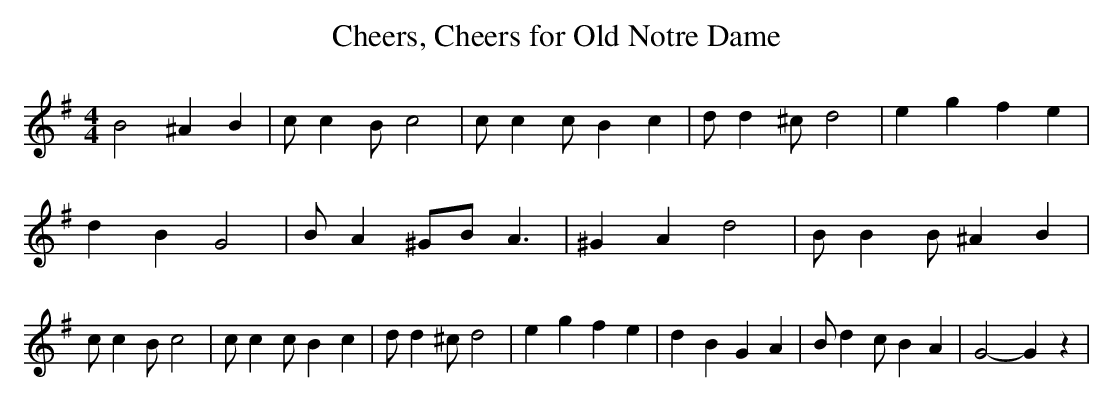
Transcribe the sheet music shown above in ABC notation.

X:1
T:Cheers, Cheers for Old Notre Dame
M:4/4
L:1/4
K:G
 B2 ^A B| c/2 c B/2 c2| c/2 c c/2 B c| d/2 d ^c/2 d2| e g f e| d B G2|\
 B/2 A ^G/2B/2 A3/2| ^G A d2| B/2 B B/2 ^A B| c/2 c B/2 c2| c/2 c c/2 B c|\
 d/2 d ^c/2 d2| e g f e| d B G A| B/2 d c/2 B A| G2- G z|
